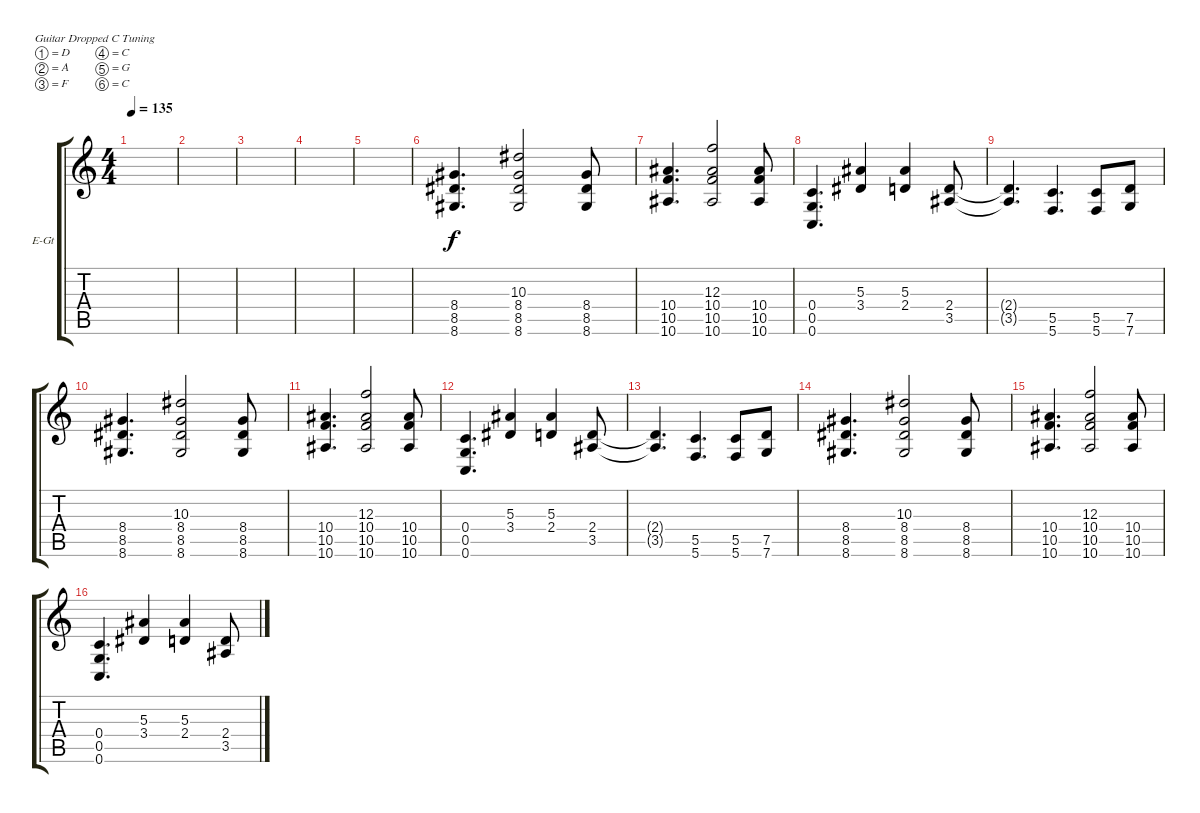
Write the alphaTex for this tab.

\defaultSystemsLayout 4
\bracketExtendMode groupsimilarinstruments
\firstSystemTrackNameOrientation horizontal
\otherSystemsTrackNameOrientation horizontal
\track ("Electric Guitar" "E-Gt") {instrument overdrivenguitar}
\staff {score tabs}
\tuning (D4 A3 F3 C3 G2 C2)
\ts (4 4)
\tempo 135
\clef g2
\ks c
|
|
|
|
|
(8.6 8.5 8.4).4{d} (8.4 8.5 8.6 10.3).2 (8.6 8.5 8.4).8 |
(10.6 10.5 10.4).4{d} (10.4 10.6 10.5 12.3).2 (10.6 10.5 10.4).8 |
(0.6 0.5 0.4).4{d} (3.4 5.3).4 (2.4 5.3).4 (3.5 2.4).8 |
(3.5{t} 2.4{t}).4{d} (5.6 5.5).4{d} (5.6 5.5).8 (7.6 7.5).8 |
(8.6 8.5 8.4).4{d} (8.4 8.5 8.6 10.3).2 (8.6 8.5 8.4).8 |
(10.6 10.5 10.4).4{d} (10.4 10.6 10.5 12.3).2 (10.6 10.4 10.5).8 |
(0.6 0.5 0.4).4{d} (3.4 5.3).4 (2.4 5.3).4 (3.5 2.4).8 |
(3.5{t} 2.4{t}).4{d} (5.6 5.5).4{d} (5.6 5.5).8 (7.6 7.5).8 |
(8.6 8.5 8.4).4{d} (8.4 8.5 8.6 10.3).2 (8.6 8.5 8.4).8 |
(10.6 10.5 10.4).4{d} (10.4 10.6 10.5 12.3).2 (10.6 10.5 10.4).8 |
(0.6 0.5 0.4).4{d} (3.4 5.3).4 (2.4 5.3).4 (3.5 2.4).8
